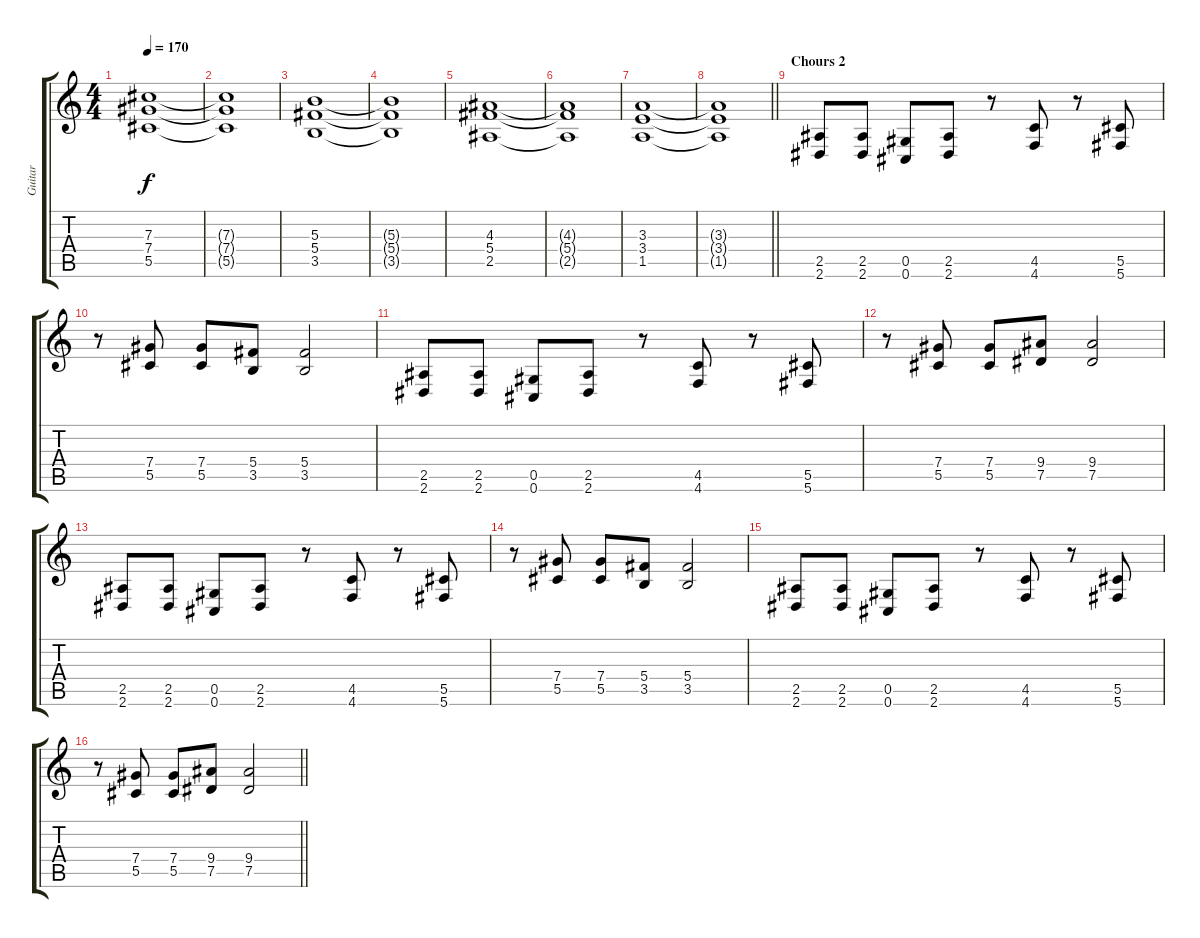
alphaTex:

\track ("Guitar" "Guitar") {instrument distortionguitar}
\staff {score tabs}
\tuning (Eb4 Bb3 Gb3 Db3 Ab2 Db2) {hide}
\ts (4 4)
\tempo 170
\clef g2
\ks c
(7.3 7.4 5.5).1{dy f} |
(7.3{t} 7.4{t} 5.5{t}).1 |
(5.3 5.4 3.5).1 |
(5.3{t} 5.4{t} 3.5{t}).1 |
(4.3 5.4 2.5).1 |
(4.3{t} 5.4{t} 2.5{t}).1 |
(3.3 3.4 1.5).1 |
\barLineRight lightlight
(3.3{t} 3.4{t} 1.5{t}).1 |
\section ("" "Chours 2")
(2.5 2.6).8 (2.5 2.6).8 (0.5 0.6).8 (2.5 2.6).8 r.8 (4.5 4.6).8 r.8 (5.5 5.6).8 |
r.8 (7.4 5.5).8 (7.4 5.5).8 (5.4 3.5).8 (5.4 3.5).2 |
(2.5 2.6).8 (2.5 2.6).8 (0.5 0.6).8 (2.5 2.6).8 r.8 (4.5 4.6).8 r.8 (5.5 5.6).8 |
r.8 (7.4 5.5).8 (7.4 5.5).8 (9.4 7.5).8 (9.4 7.5).2 |
(2.5 2.6).8 (2.5 2.6).8 (0.5 0.6).8 (2.5 2.6).8 r.8 (4.5 4.6).8 r.8 (5.5 5.6).8 |
r.8 (7.4 5.5).8 (7.4 5.5).8 (5.4 3.5).8 (5.4 3.5).2 |
(2.5 2.6).8 (2.5 2.6).8 (0.5 0.6).8 (2.5 2.6).8 r.8 (4.5 4.6).8 r.8 (5.5 5.6).8 |
\barLineRight lightlight
r.8 (7.4 5.5).8 (7.4 5.5).8 (9.4 7.5).8 (9.4 7.5).2
